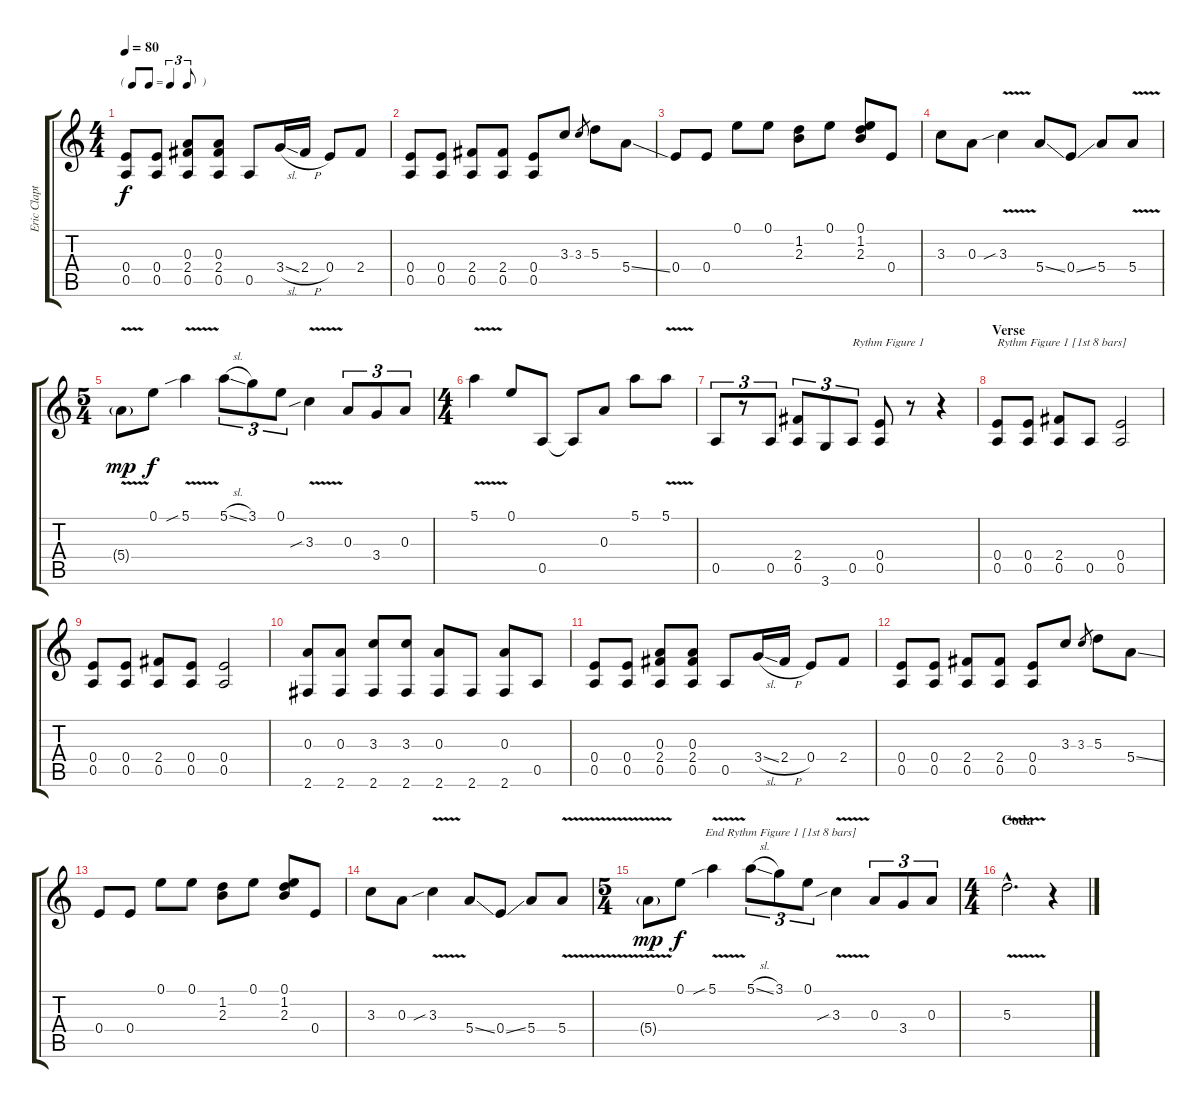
\track ("Eric Clapton Guitar I" "Eric Clapt") {instrument electricguitarclean}
\staff {score tabs}
\tuning (E4 Db4 A3 E3 A2 E2) {hide}
\ts (4 4)
\tf triplet8th
\tempo 80
\clef g2
\ks c
(0.4 0.5).8{dy f} (0.4 0.5).8 (0.3 2.4 0.5).8 (0.3 2.4 0.5).8 0.5.8 3.4{sl}.16 2.4{h}.16 0.4.8 2.4.8 |
(0.4 0.5).8 (0.4 0.5).8 (2.4 0.5).8 (2.4 0.5).8 (0.4 0.5).8 3.3.8 3.3.8{gr} 5.3.8 5.4{ss}.8 |
0.4.8 0.4.8 0.1.8 0.1.8 (1.2 2.3).8 0.1.8 (0.1 1.2 2.3).8 0.4.8 |
3.3.8 0.3.8 3.3{v sib}.4 5.4{ss}.8 0.4{ss}.8 5.4.8 5.4{v}.8 |
\ts (5 4)
5.4{v g}.8{dy mp} 0.1.8{dy f} 5.1{v sib}.4 5.1{sl}.8{tu (3 2)} 3.1.8{tu (3 2)} 0.1.8{tu (3 2)} 3.3{v sib}.4 0.3.8{tu (3 2)} 3.4.8{tu (3 2)} 0.3.8{tu (3 2)} |
\ts (4 4)
5.1{v}.4 0.1.8 0.5.8 0.5{t}.8 0.3.8 5.1.8 5.1{v}.8 |
0.5.8{tu (3 2)} r.8{tu (3 2)} 0.5.8{tu (3 2)} (2.4 0.5).8{tu (3 2)} 3.6.8{tu (3 2)} 0.5.8{tu (3 2) txt "Rythm Figure 1"} (0.4 0.5).8 r.8 r.4 |
\section ("" "Verse")
(0.4 0.5).8{txt "Rythm Figure 1 [1st 8 bars]"} (0.4 0.5).8 (2.4 0.5).8 0.5.8 (0.4 0.5).2 |
(0.4 0.5).8 (0.4 0.5).8 (2.4 0.5).8 (0.4 0.5).8 (0.4 0.5).2 |
(0.3 2.6).8 (0.3 2.6).8 (3.3 2.6).8 (3.3 2.6).8 (0.3 2.6).8 2.6.8 (0.3 2.6).8 0.5.8 |
(0.4 0.5).8 (0.4 0.5).8 (0.3 2.4 0.5).8 (0.3 2.4 0.5).8 0.5.8 3.4{sl}.16 2.4{h}.16 0.4.8 2.4.8 |
(0.4 0.5).8 (0.4 0.5).8 (2.4 0.5).8 (2.4 0.5).8 (0.4 0.5).8 3.3.8 3.3.8{gr} 5.3.8 5.4{ss}.8 |
0.4.8 0.4.8 0.1.8 0.1.8 (1.2 2.3).8 0.1.8 (0.1 1.2 2.3).8 0.4.8 |
3.3.8 0.3.8 3.3{v sib}.4 5.4{ss}.8 0.4{ss}.8 5.4.8 5.4{v}.8 |
\ts (5 4)
5.4{v g}.8{txt "                   End Rythm Figure 1 [1st 8 bars]" dy mp} 0.1.8{dy f} 5.1{v sib}.4 5.1{sl}.8{tu (3 2)} 3.1.8{tu (3 2)} 0.1.8{tu (3 2)} 3.3{v sib}.4 0.3.8{tu (3 2)} 3.4.8{tu (3 2)} 0.3.8{tu (3 2)} |
\ts (4 4)
\section ("" "Coda")
5.3{v hac}.2{d} r.4
